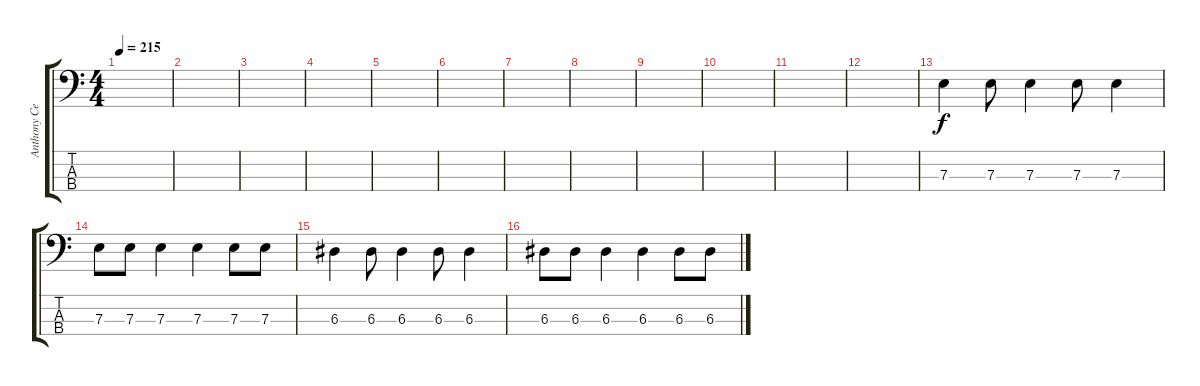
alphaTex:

\track ("Anthony Celestino (Bass)" "Anthony Ce") {instrument electricbasspick}
\staff {score tabs}
\tuning (G2 D2 A1 E1) {hide}
\ts (4 4)
\tempo 215
\clef f4
\ks c
|
|
|
|
|
|
|
|
|
|
|
|
7.3.4 7.3.8 7.3.4 7.3.8 7.3.4 |
7.3.8 7.3.8 7.3.4 7.3.4 7.3.8 7.3.8 |
6.3.4 6.3.8 6.3.4 6.3.8 6.3.4 |
6.3.8 6.3.8 6.3.4 6.3.4 6.3.8 6.3.8
